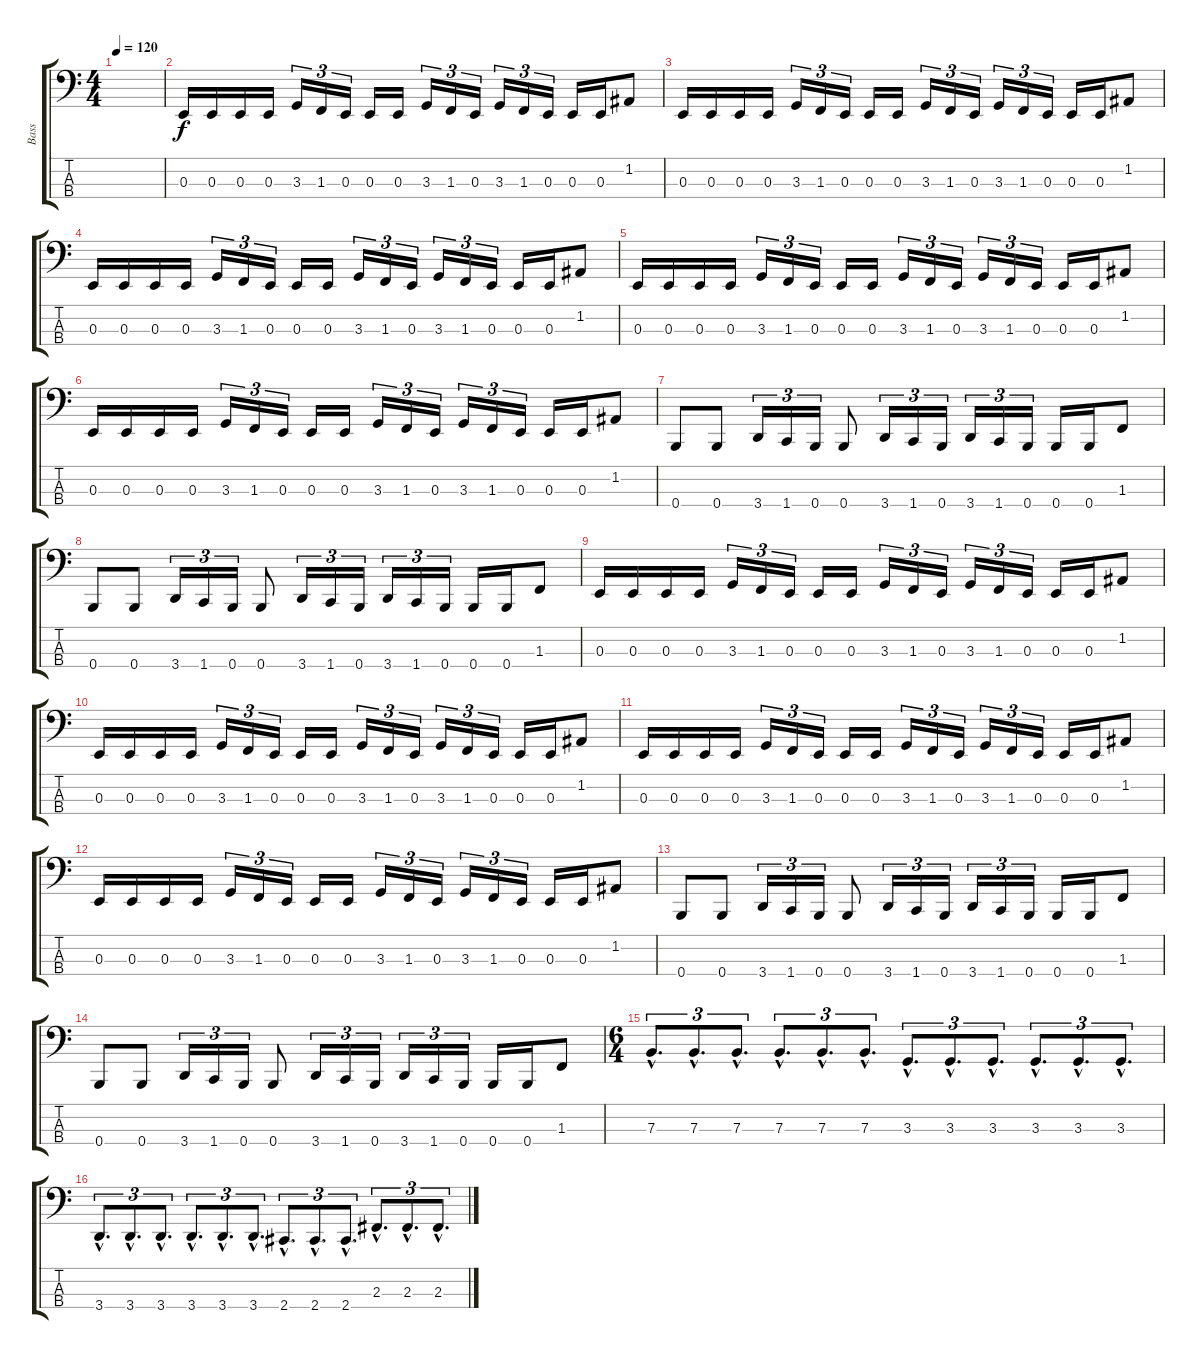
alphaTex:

\track ("Bass" "Bass") {instrument electricbasspick}
\staff {score tabs}
\tuning (D2 A1 E1 B0) {hide}
\ts (4 4)
\tempo 120
\clef f4
\ks c
|
0.3.16 0.3.16 0.3.16 0.3.16 3.3.16{tu (3 2)} 1.3.16{tu (3 2)} 0.3.16{tu (3 2)} 0.3.16 0.3.16 3.3.16{tu (3 2)} 1.3.16{tu (3 2)} 0.3.16{tu (3 2)} 3.3.16{tu (3 2)} 1.3.16{tu (3 2)} 0.3.16{tu (3 2)} 0.3.16 0.3.16 1.2.8 |
0.3.16 0.3.16 0.3.16 0.3.16 3.3.16{tu (3 2)} 1.3.16{tu (3 2)} 0.3.16{tu (3 2)} 0.3.16 0.3.16 3.3.16{tu (3 2)} 1.3.16{tu (3 2)} 0.3.16{tu (3 2)} 3.3.16{tu (3 2)} 1.3.16{tu (3 2)} 0.3.16{tu (3 2)} 0.3.16 0.3.16 1.2.8 |
0.3.16 0.3.16 0.3.16 0.3.16 3.3.16{tu (3 2)} 1.3.16{tu (3 2)} 0.3.16{tu (3 2)} 0.3.16 0.3.16 3.3.16{tu (3 2)} 1.3.16{tu (3 2)} 0.3.16{tu (3 2)} 3.3.16{tu (3 2)} 1.3.16{tu (3 2)} 0.3.16{tu (3 2)} 0.3.16 0.3.16 1.2.8 |
0.3.16 0.3.16 0.3.16 0.3.16 3.3.16{tu (3 2)} 1.3.16{tu (3 2)} 0.3.16{tu (3 2)} 0.3.16 0.3.16 3.3.16{tu (3 2)} 1.3.16{tu (3 2)} 0.3.16{tu (3 2)} 3.3.16{tu (3 2)} 1.3.16{tu (3 2)} 0.3.16{tu (3 2)} 0.3.16 0.3.16 1.2.8 |
0.3.16 0.3.16 0.3.16 0.3.16 3.3.16{tu (3 2)} 1.3.16{tu (3 2)} 0.3.16{tu (3 2)} 0.3.16 0.3.16 3.3.16{tu (3 2)} 1.3.16{tu (3 2)} 0.3.16{tu (3 2)} 3.3.16{tu (3 2)} 1.3.16{tu (3 2)} 0.3.16{tu (3 2)} 0.3.16 0.3.16 1.2.8 |
0.4.8 0.4.8 3.4.16{tu (3 2)} 1.4.16{tu (3 2)} 0.4.16{tu (3 2)} 0.4.8 3.4.16{tu (3 2)} 1.4.16{tu (3 2)} 0.4.16{tu (3 2)} 3.4.16{tu (3 2)} 1.4.16{tu (3 2)} 0.4.16{tu (3 2)} 0.4.16 0.4.16 1.3.8 |
0.4.8 0.4.8 3.4.16{tu (3 2)} 1.4.16{tu (3 2)} 0.4.16{tu (3 2)} 0.4.8 3.4.16{tu (3 2)} 1.4.16{tu (3 2)} 0.4.16{tu (3 2)} 3.4.16{tu (3 2)} 1.4.16{tu (3 2)} 0.4.16{tu (3 2)} 0.4.16 0.4.16 1.3.8 |
0.3.16 0.3.16 0.3.16 0.3.16 3.3.16{tu (3 2)} 1.3.16{tu (3 2)} 0.3.16{tu (3 2)} 0.3.16 0.3.16 3.3.16{tu (3 2)} 1.3.16{tu (3 2)} 0.3.16{tu (3 2)} 3.3.16{tu (3 2)} 1.3.16{tu (3 2)} 0.3.16{tu (3 2)} 0.3.16 0.3.16 1.2.8 |
0.3.16 0.3.16 0.3.16 0.3.16 3.3.16{tu (3 2)} 1.3.16{tu (3 2)} 0.3.16{tu (3 2)} 0.3.16 0.3.16 3.3.16{tu (3 2)} 1.3.16{tu (3 2)} 0.3.16{tu (3 2)} 3.3.16{tu (3 2)} 1.3.16{tu (3 2)} 0.3.16{tu (3 2)} 0.3.16 0.3.16 1.2.8 |
0.3.16 0.3.16 0.3.16 0.3.16 3.3.16{tu (3 2)} 1.3.16{tu (3 2)} 0.3.16{tu (3 2)} 0.3.16 0.3.16 3.3.16{tu (3 2)} 1.3.16{tu (3 2)} 0.3.16{tu (3 2)} 3.3.16{tu (3 2)} 1.3.16{tu (3 2)} 0.3.16{tu (3 2)} 0.3.16 0.3.16 1.2.8 |
0.3.16 0.3.16 0.3.16 0.3.16 3.3.16{tu (3 2)} 1.3.16{tu (3 2)} 0.3.16{tu (3 2)} 0.3.16 0.3.16 3.3.16{tu (3 2)} 1.3.16{tu (3 2)} 0.3.16{tu (3 2)} 3.3.16{tu (3 2)} 1.3.16{tu (3 2)} 0.3.16{tu (3 2)} 0.3.16 0.3.16 1.2.8 |
0.4.8 0.4.8 3.4.16{tu (3 2)} 1.4.16{tu (3 2)} 0.4.16{tu (3 2)} 0.4.8 3.4.16{tu (3 2)} 1.4.16{tu (3 2)} 0.4.16{tu (3 2)} 3.4.16{tu (3 2)} 1.4.16{tu (3 2)} 0.4.16{tu (3 2)} 0.4.16 0.4.16 1.3.8 |
0.4.8 0.4.8 3.4.16{tu (3 2)} 1.4.16{tu (3 2)} 0.4.16{tu (3 2)} 0.4.8 3.4.16{tu (3 2)} 1.4.16{tu (3 2)} 0.4.16{tu (3 2)} 3.4.16{tu (3 2)} 1.4.16{tu (3 2)} 0.4.16{tu (3 2)} 0.4.16 0.4.16 1.3.8 |
\ts (6 4)
7.3{hac}.8{d tu (3 2)} 7.3{hac}.8{d tu (3 2)} 7.3{hac}.8{d tu (3 2)} 7.3{hac}.8{d tu (3 2)} 7.3{hac}.8{d tu (3 2)} 7.3{hac}.8{d tu (3 2)} 3.3{hac}.8{d tu (3 2)} 3.3{hac}.8{d tu (3 2)} 3.3{hac}.8{d tu (3 2)} 3.3{hac}.8{d tu (3 2)} 3.3{hac}.8{d tu (3 2)} 3.3{hac}.8{d tu (3 2)} |
3.4{hac}.8{d tu (3 2)} 3.4{hac}.8{d tu (3 2)} 3.4{hac}.8{d tu (3 2)} 3.4{hac}.8{d tu (3 2)} 3.4{hac}.8{d tu (3 2)} 3.4{hac}.8{d tu (3 2)} 2.4{hac}.8{d tu (3 2)} 2.4{hac}.8{d tu (3 2)} 2.4{hac}.8{d tu (3 2)} 2.3{hac}.8{d tu (3 2)} 2.3{hac}.8{d tu (3 2)} 2.3{hac}.8{d tu (3 2)}
